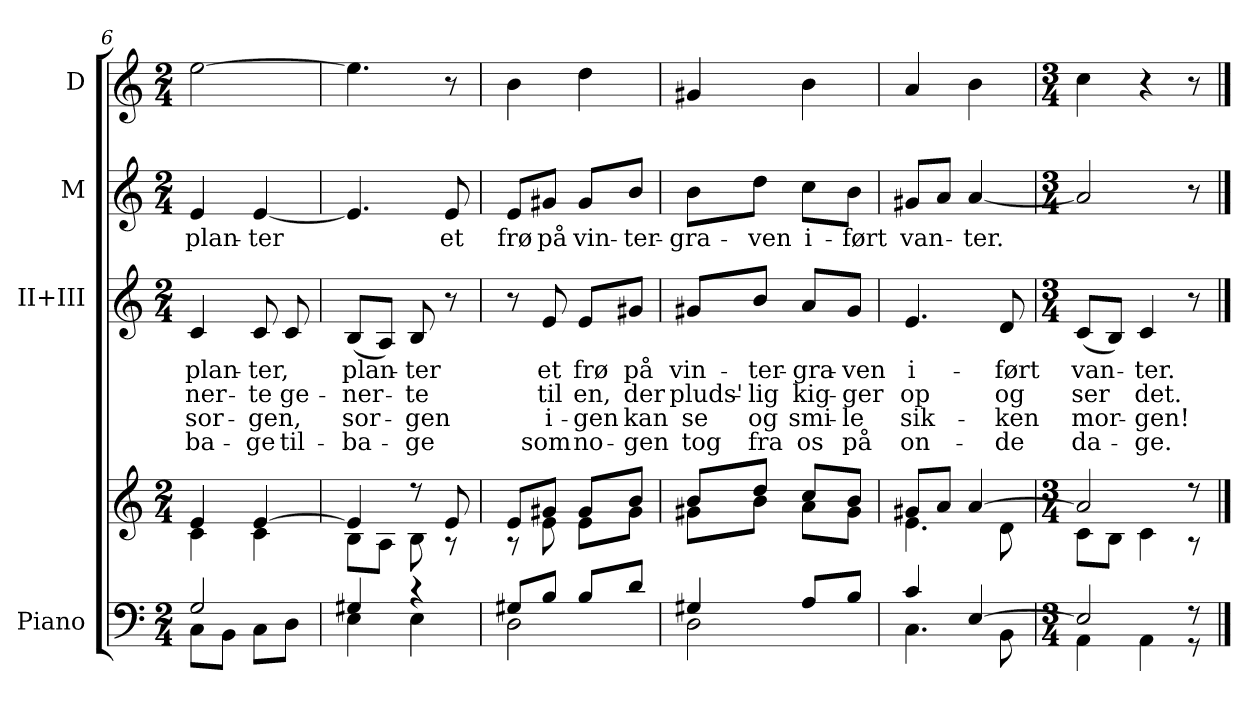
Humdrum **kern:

**kern	**kern	**kern	**text	**text	**text	**text	**kern	**text	**kern
*part4	*part4	*part3	*part3	*part3	*part3	*part3	*part2	*part2	*part1
*staff5	*staff4	*staff3	*staff3	*staff3	*staff3	*staff3	*staff2	*staff2	*staff1
*I"Piano	*	*I"II+III	*	*	*	*	*I"M	*	*I"D
*I'Pno	*	*I'II+III	*	*	*	*	*I'M	*	*I'D
*clefF4	*clefG2	*clefG2	*	*	*	*	*clefG2	*	*clefG2
*k[]	*k[]	*k[]	*	*	*	*	*k[]	*	*k[]
*M2/4	*M2/4	*M2/4	*	*	*	*	*M2/4	*	*M2/4
=6	=6	=6	=6	=6	=6	=6	=6	=6	=6
*^	*^	*	*	*	*	*	*	*	*
!	!	!	!	!	!LO:LY:b	!LO:LY:b	!LO:LY:b	!LO:LY:b	!	!LO:LY:b	!
2G/	8C\L	4e/	4c\	4c/	plan-	-ner-	sor-	-ba-	4e/	plan-	[2ee\
.	8BB\J	.	.	.	.	.	.	.	.	.	.
!	!	!	!	!	!LO:LY:b	!LO:LY:b	!LO:LY:b	!LO:LY:b	!	!LO:LY:b	!
.	8C\L	[4e/	4c\	8c/	-ter,	-te	-gen,	-ge	[4e/	-ter	.
!	!	!	!	!	!	!LO:LY:b	!	!LO:LY:b	!	!	!
.	8D\J	.	.	8c/	.	ge-	.	til-	.	.	.
=7	=7	=7	=7	=7	=7	=7	=7	=7	=7	=7	=7
!	!	!	!	!	!LO:LY:b	!LO:LY:b	!LO:LY:b	!LO:LY:b	!	!	!
4G#X/	4E\	4e/]	8B\L	(8B/L	plan-	-ner-	sor-	-ba-	4.e/]	.	4.ee\]
.	.	.	8A\J	8A/J)	.	.	.	.	.	.	.
!	!	!	!	!	!LO:LY:b	!LO:LY:b	!LO:LY:b	!LO:LY:b	!	!	!
4r	4E\	8r	8B\	8B/	-ter	-te	-gen	-ge	.	.	.
!	!	!	!	!	!	!	!	!	!	!LO:LY:b	!
.	.	8e/	8r	8r	.	.	.	.	8e/	et	8r
!!LO:PB:g=z
=8	=8	=8	=8	=8	=8	=8	=8	=8	=8	=8	=8
!	!	!	!	!	!	!	!	!	!	!LO:LY:b	!
8G#X/L	2D\	8e/L	8r	8r	.	.	.	.	8e/L	frø	4b\
!	!	!	!	!	!LO:LY:b	!LO:LY:b	!LO:LY:b	!LO:LY:b	!	!LO:LY:b	!
8B/J	.	8g#X/J	8e\	8e/	et	til	i-	som	8g#X/J	på	.
!	!	!	!	!	!LO:LY:b	!LO:LY:b	!LO:LY:b	!LO:LY:b	!	!LO:LY:b	!
8B/L	.	8g#/L	8e\L	8e/L	frø	en,	-gen	no-	8g#/L	vin-	4dd\
!	!	!	!	!	!LO:LY:b	!LO:LY:b	!LO:LY:b	!LO:LY:b	!	!LO:LY:b	!
8d/J	.	8b/J	8g#\J	8g#X/J	på	der	kan	-gen	8b/J	-ter-	.
=9	=9	=9	=9	=9	=9	=9	=9	=9	=9	=9	=9
!	!	!	!	!	!LO:LY:b	!LO:LY:b	!LO:LY:b	!LO:LY:b	!	!LO:LY:b	!
4G#X/	2D\	8b/L	8g#X\L	8g#X/L	vin-	pluds'-	se	tog	8b\L	-gra-	4g#X/
!	!	!	!	!	!LO:LY:b	!LO:LY:b	!LO:LY:b	!LO:LY:b	!	!LO:LY:b	!
.	.	8dd/J	8b\J	8b/J	-ter-	-lig	og	fra	8dd\J	-ven	.
!	!	!	!	!	!LO:LY:b	!LO:LY:b	!LO:LY:b	!LO:LY:b	!	!LO:LY:b	!
8A/L	.	8cc/L	8a\L	8a/L	-gra-	kig-	smi-	os	8cc\L	i-	4b\
!	!	!	!	!	!LO:LY:b	!LO:LY:b	!LO:LY:b	!LO:LY:b	!	!LO:LY:b	!
8B/J	.	8b/J	8g#\J	8g#/J	-ven	-ger	-le	på	8b\J	-ført	.
=10	=10	=10	=10	=10	=10	=10	=10	=10	=10	=10	=10
!	!	!	!	!	!LO:LY:b	!LO:LY:b	!LO:LY:b	!LO:LY:b	!	!LO:LY:b	!
4c/	4.C\	8g#X/L	4.e\	4.e/	i-	op	sik-	on-	8g#X/L	van-	4a/
.	.	8a/J	.	.	.	.	.	.	8a/J	.	.
!	!	!	!	!	!	!	!	!	!	!LO:LY:b	!
[4E/	.	[4a/	.	.	.	.	.	.	[4a/	-ter.	4b\
!	!	!	!	!	!LO:LY:b	!LO:LY:b	!LO:LY:b	!LO:LY:b	!	!	!
.	8BB\	.	8d\	8d/	-ført	og	-ken	-de	.	.	.
=11	=11	=11	=11	=11	=11	=11	=11	=11	=11	=11	=11
*M3/4	*	*M3/4	*	*M3/4	*	*	*	*	*M3/4	*	*M3/4
!	!	!	!	!	!LO:LY:b	!LO:LY:b	!LO:LY:b	!LO:LY:b	!	!	!
2E/]	4AA\	2a/]	8c\L	(8c/L	van-	ser	mor-	da-	2a/]	.	4cc\
.	.	.	8B\J	8B/J)	.	.	.	.	.	.	.
!	!	!	!	!	!LO:LY:b	!LO:LY:b	!LO:LY:b	!LO:LY:b	!	!	!
.	4AA\	.	4c\	4c/	-ter.	det.	-gen!	-ge.	.	.	4r
8r	8r	8r	8r	8r	.	.	.	.	8r	.	8r
*v	*v	*	*	*	*	*	*	*	*	*	*
*	*v	*v	*	*	*	*	*	*	*	*
==	==	==	==	==	==	==	==	==	==
*-	*-	*-	*-	*-	*-	*-	*-	*-	*-
